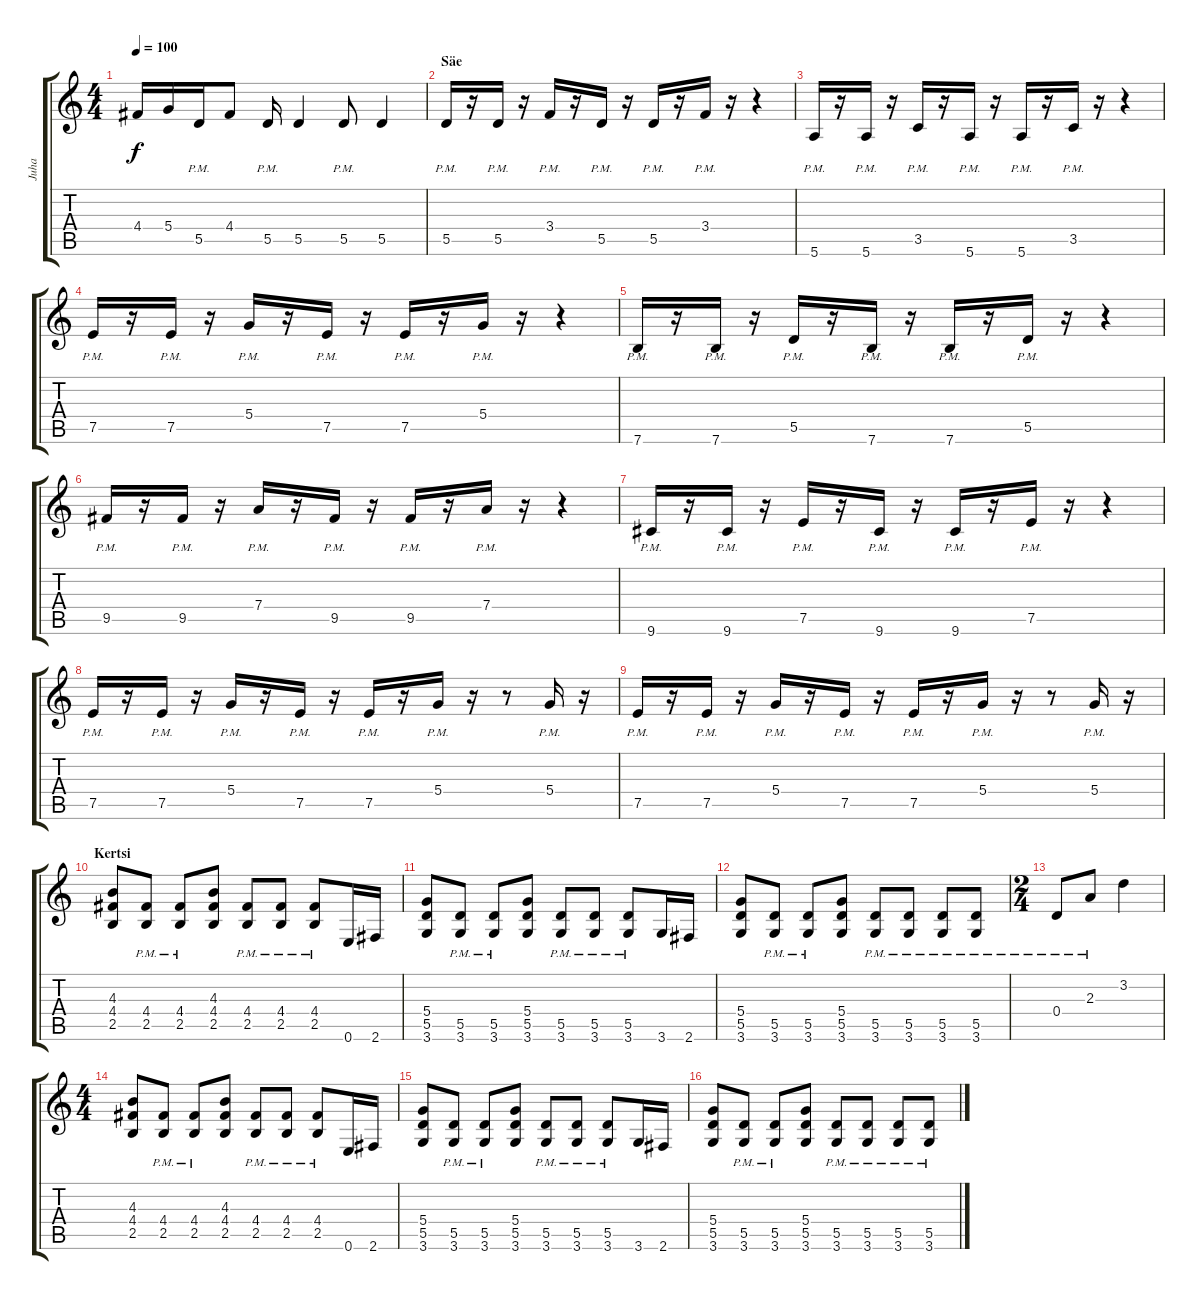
\track ("Juha" "Juha") {instrument overdrivenguitar}
\staff {score tabs}
\tuning (E4 B3 G3 D3 A2 E2) {hide}
\ts (4 4)
\tempo 100
\clef g2
\ks c
4.4.16{dy f} 5.4.16 5.5{pm}.16 4.4.8 5.5{pm}.16 5.5.4 5.5{pm}.8 5.5.4 |
\section ("" "Säe")
5.5{pm}.16 r.16 5.5{pm}.16 r.16 3.4{pm}.16 r.16 5.5{pm}.16 r.16 5.5{pm}.16 r.16 3.4{pm}.16 r.16 r.4 |
5.6{pm}.16 r.16 5.6{pm}.16 r.16 3.5{pm}.16 r.16 5.6{pm}.16 r.16 5.6{pm}.16 r.16 3.5{pm}.16 r.16 r.4 |
7.5{pm}.16 r.16 7.5{pm}.16 r.16 5.4{pm}.16 r.16 7.5{pm}.16 r.16 7.5{pm}.16 r.16 5.4{pm}.16 r.16 r.4 |
7.6{pm}.16 r.16 7.6{pm}.16 r.16 5.5{pm}.16 r.16 7.6{pm}.16 r.16 7.6{pm}.16 r.16 5.5{pm}.16 r.16 r.4 |
9.5{pm}.16 r.16 9.5{pm}.16 r.16 7.4{pm}.16 r.16 9.5{pm}.16 r.16 9.5{pm}.16 r.16 7.4{pm}.16 r.16 r.4 |
9.6{pm}.16 r.16 9.6{pm}.16 r.16 7.5{pm}.16 r.16 9.6{pm}.16 r.16 9.6{pm}.16 r.16 7.5{pm}.16 r.16 r.4 |
7.5{pm}.16 r.16 7.5{pm}.16 r.16 5.4{pm}.16 r.16 7.5{pm}.16 r.16 7.5{pm}.16 r.16 5.4{pm}.16 r.16 r.8 5.4{pm}.16 r.16 |
7.5{pm}.16 r.16 7.5{pm}.16 r.16 5.4{pm}.16 r.16 7.5{pm}.16 r.16 7.5{pm}.16 r.16 5.4{pm}.16 r.16 r.8 5.4{pm}.16 r.16 |
\section ("" "Kertsi")
(4.3 4.4 2.5).8 (4.4{pm} 2.5{pm}).8 (4.4{pm} 2.5{pm}).8 (4.3 4.4 2.5).8 (4.4{pm} 2.5{pm}).8 (4.4{pm} 2.5{pm}).8 (4.4{pm} 2.5{pm}).8 0.6.16 2.6.16 |
(5.4 5.5 3.6).8 (5.5{pm} 3.6{pm}).8 (5.5{pm} 3.6{pm}).8 (5.4 5.5 3.6).8 (5.5{pm} 3.6{pm}).8 (5.5{pm} 3.6{pm}).8 (5.5{pm} 3.6{pm}).8 3.6.16 2.6.16 |
(5.4 5.5 3.6).8 (5.5{pm} 3.6{pm}).8 (5.5{pm} 3.6{pm}).8 (5.4 5.5 3.6).8 (5.5{pm} 3.6{pm}).8 (5.5{pm} 3.6{pm}).8 (5.5{pm} 3.6{pm}).8 (5.5{pm} 3.6{pm}).8 |
\ts (2 4)
0.4{pm}.8 2.3{pm}.8 3.2.4 |
\ts (4 4)
(4.3 4.4 2.5).8 (4.4{pm} 2.5{pm}).8 (4.4{pm} 2.5{pm}).8 (4.3 4.4 2.5).8 (4.4{pm} 2.5{pm}).8 (4.4{pm} 2.5{pm}).8 (4.4{pm} 2.5{pm}).8 0.6.16 2.6.16 |
(5.4 5.5 3.6).8 (5.5{pm} 3.6{pm}).8 (5.5{pm} 3.6{pm}).8 (5.4 5.5 3.6).8 (5.5{pm} 3.6{pm}).8 (5.5{pm} 3.6{pm}).8 (5.5{pm} 3.6{pm}).8 3.6.16 2.6.16 |
(5.4 5.5 3.6).8 (5.5{pm} 3.6{pm}).8 (5.5{pm} 3.6{pm}).8 (5.4 5.5 3.6).8 (5.5{pm} 3.6{pm}).8 (5.5{pm} 3.6{pm}).8 (5.5{pm} 3.6{pm}).8 (5.5{pm} 3.6{pm}).8
